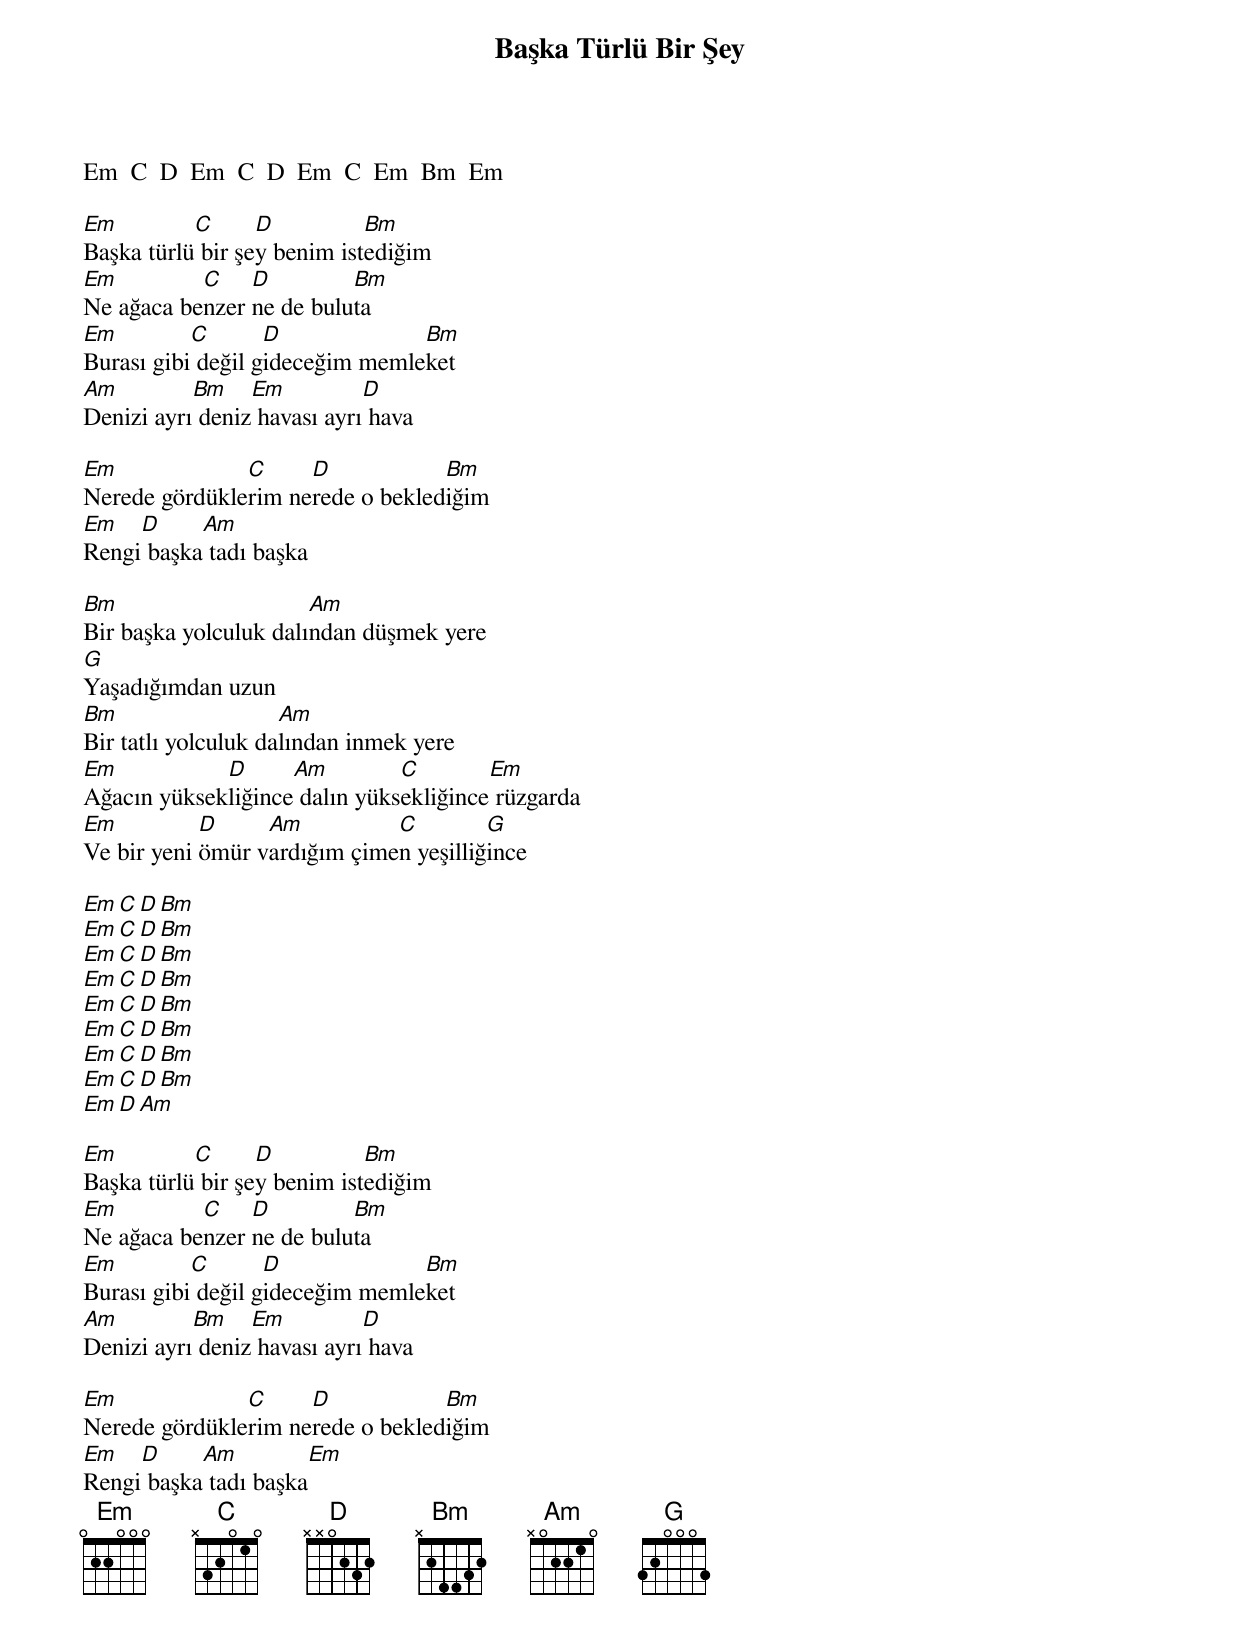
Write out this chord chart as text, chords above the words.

{title: Başka Türlü Bir Şey}
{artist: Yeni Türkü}

Em  C  D  Em  C  D  Em  C  Em  Bm  Em

Em         C      D          Bm
Başka türlü bir şey benim istediğim
Em         C    D         Bm
Ne ağaca benzer ne de buluta
Em         C       D             Bm
Burası gibi değil gideceğim memleket
Am         Bm    Em          D
Denizi ayrı deniz havası ayrı hava

Em             C     D            Bm
Nerede gördüklerim nerede o beklediğim
Em   D     Am
Rengi başka tadı başka

Bm                     Am
Bir başka yolculuk dalından düşmek yere
G
Yaşadığımdan uzun
Bm                   Am
Bir tatlı yolculuk dalından inmek yere
Em           D      Am         C        Em
Ağacın yüksekliğince dalın yüksekliğince rüzgarda
Em          D     Am          C         G
Ve bir yeni ömür vardığım çimen yeşilliğince

Em  C  D  Bm
Em  C  D  Bm
Em  C  D  Bm
Em  C  D  Bm
Em  C  D  Bm
Em  C  D  Bm
Em  C  D  Bm
Em  C  D  Bm
Em  D  Am

Em         C      D          Bm
Başka türlü bir şey benim istediğim
Em         C    D         Bm
Ne ağaca benzer ne de buluta
Em         C       D             Bm
Burası gibi değil gideceğim memleket
Am         Bm    Em          D
Denizi ayrı deniz havası ayrı hava

Em             C     D            Bm
Nerede gördüklerim nerede o beklediğim
Em   D     Am             Em
Rengi başka tadı başka
